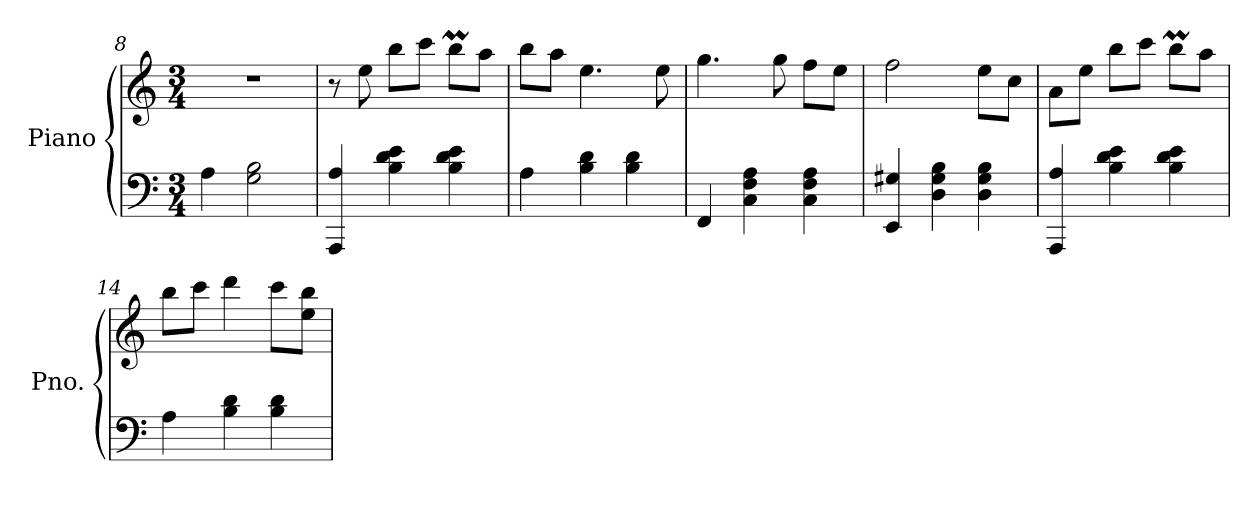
**kern	**kern
*part1	*part1
*staff2	*staff1
*I"Piano	*
*I'Pno.	*
*clefF4	*clefG2
*k[]	*k[]
*M3/4	*M3/4
=8	=8
4A\	2.r
2G\ 2B\	.
!!LO:LB:g=z
=9	=9
4AAA/ 4A/	8r
.	8ee\
4B\ 4d\ 4e\	8bb\L
.	8ccc\J
4B\ 4d\ 4e\	8bbm\L
.	8aa\J
=10	=10
4A\	8bb\L
.	8aa\J
4B\ 4d\	4.ee\
4B\ 4d\	.
.	8ee\
=11	=11
4FF/	4.gg\
4C\ 4F\ 4A\	.
.	8gg\
4C\ 4F\ 4A\	8ff\L
.	8ee\J
=12	=12
4EE/ 4G#X/	2ff\
4D\ 4G#\ 4B\	.
4D\ 4G#\ 4B\	8ee\L
.	8cc\J
!!LO:LB:g=z
=13	=13
4AAA/ 4A/	8a\L
.	8ee\J
4B\ 4d\ 4e\	8bb\L
.	8ccc\J
4B\ 4d\ 4e\	8bbm\L
.	8aa\J
=14	=14
4A\	8bb\L
.	8ccc\J
4B\ 4d\	4ddd\
4B\ 4d\	8ccc\L
.	8ee\ 8bb\J
=	=
*-	*-
